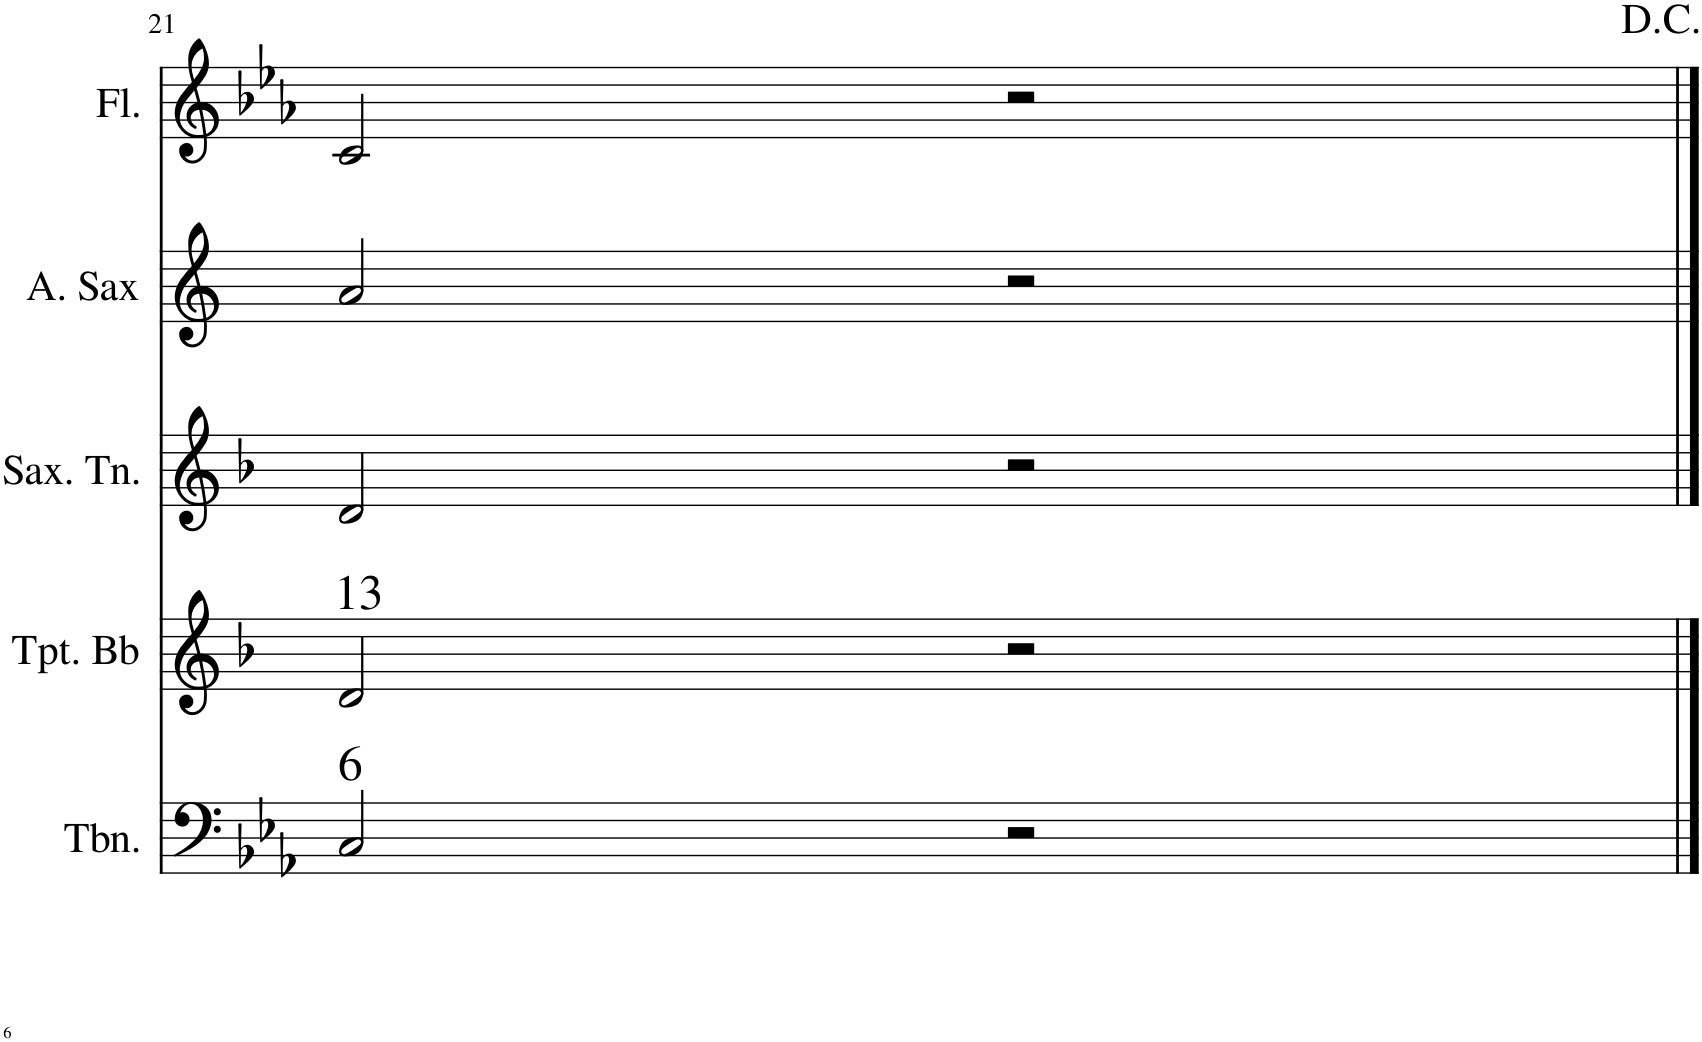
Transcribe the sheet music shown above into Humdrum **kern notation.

**kern	**kern	**kern	**kern	**kern
*part5	*part4	*part3	*part2	*part1
*staff5	*staff4	*staff3	*staff2	*staff1
*I"Trombone	*I"Trompete Bb	*I"Saxofone Tenor	*I"Saxofone Alto	*I"Flauta Transversal
*I'Tbn.	*I'Tpt. Bb	*I'Sax. Tn.	*	*I'Fl.
!!LO:PB:g=z
*clefF4	*clefG2	*clefG2	*clefG2	*clefG2
*	*Trd1c2	*Trd8c14	*Trd5c9	*
*k[b-e-a-]	*k[b-]	*k[b-]	*k[]	*k[b-e-a-]
*M4/4	*M4/4	*M4/4	*M4/4	*M4/4
=21	=21	=21	=21	=21
!	!LO:TX:a:t=13	!	!	!
!LO:TX:a:t=6	!	!	!	!
2C/	2d/	2d/	2a/	2c/
2r	2r	2r	2r	2r
==	==	==	==	==
*-	*-	*-	*-	*-
